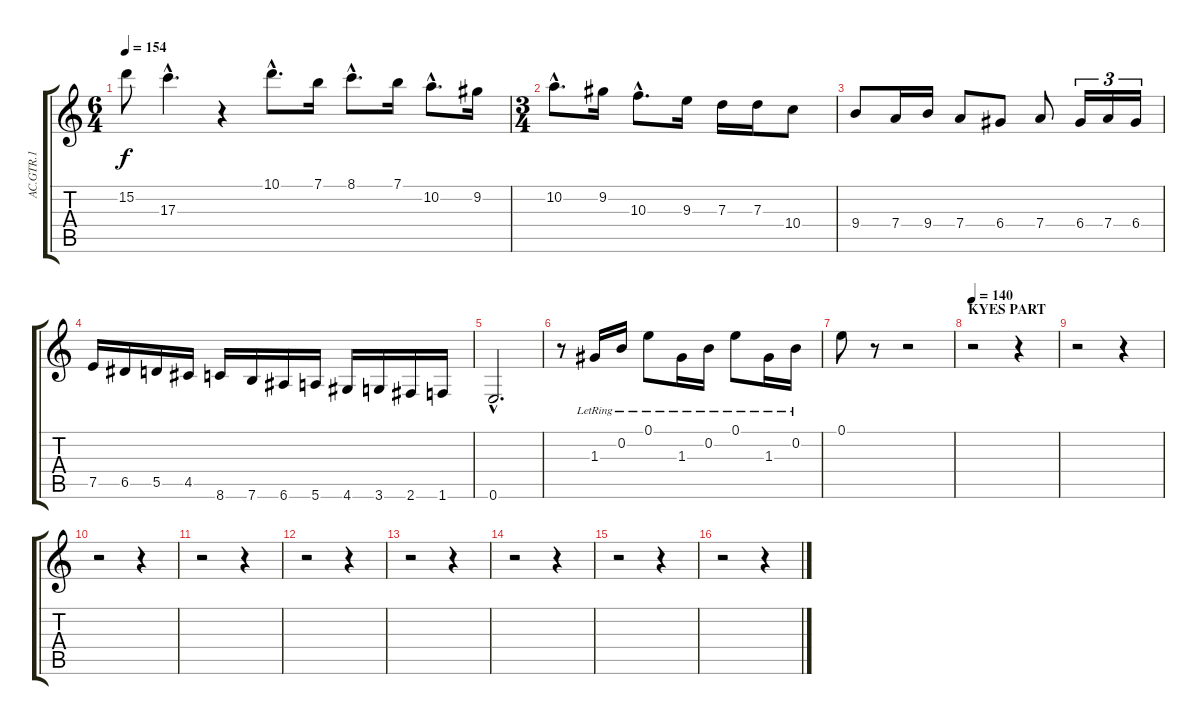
\track ("AC.GTR.1" "AC.GTR.1") {instrument acousticguitarnylon}
\staff {score tabs}
\tuning (E4 B3 G3 D3 A2 E2) {hide}
\ts (6 4)
\tempo 154
\clef g2
\ks c
15.2.8{dy f} 17.3{hac}.4{d} r.4 10.1{hac}.8{d} 7.1.16 8.1{hac}.8{d} 7.1.16 10.2{hac}.8{d} 9.2.16 |
\ts (3 4)
10.2{hac}.8{d} 9.2.16 10.3{hac}.8{d} 9.3.16 7.3.16 7.3.16 10.4.8 |
9.4.8 7.4.16 9.4.16 7.4.8 6.4.8 7.4.8 6.4.16{tu (3 2)} 7.4.16{tu (3 2)} 6.4.16{tu (3 2)} |
7.5.16 6.5.16 5.5.16 4.5.16 8.6.16 7.6.16 6.6.16 5.6.16 4.6.16 3.6.16 2.6.16 1.6.16 |
0.6{hac}.2{d} |
r.8 1.3{lr}.16 0.2{lr}.16 0.1{lr}.8 1.3{lr}.16 0.2{lr}.16 0.1{lr}.8 1.3{lr}.16 0.2{lr}.16 |
0.1.8 r.8 r.2 |
\section ("" "KYES PART")
\tempo 140
r.2 r.4 |
r.2 r.4 |
r.2 r.4 |
r.2 r.4 |
r.2 r.4 |
r.2 r.4 |
r.2 r.4 |
r.2 r.4 |
r.2 r.4
